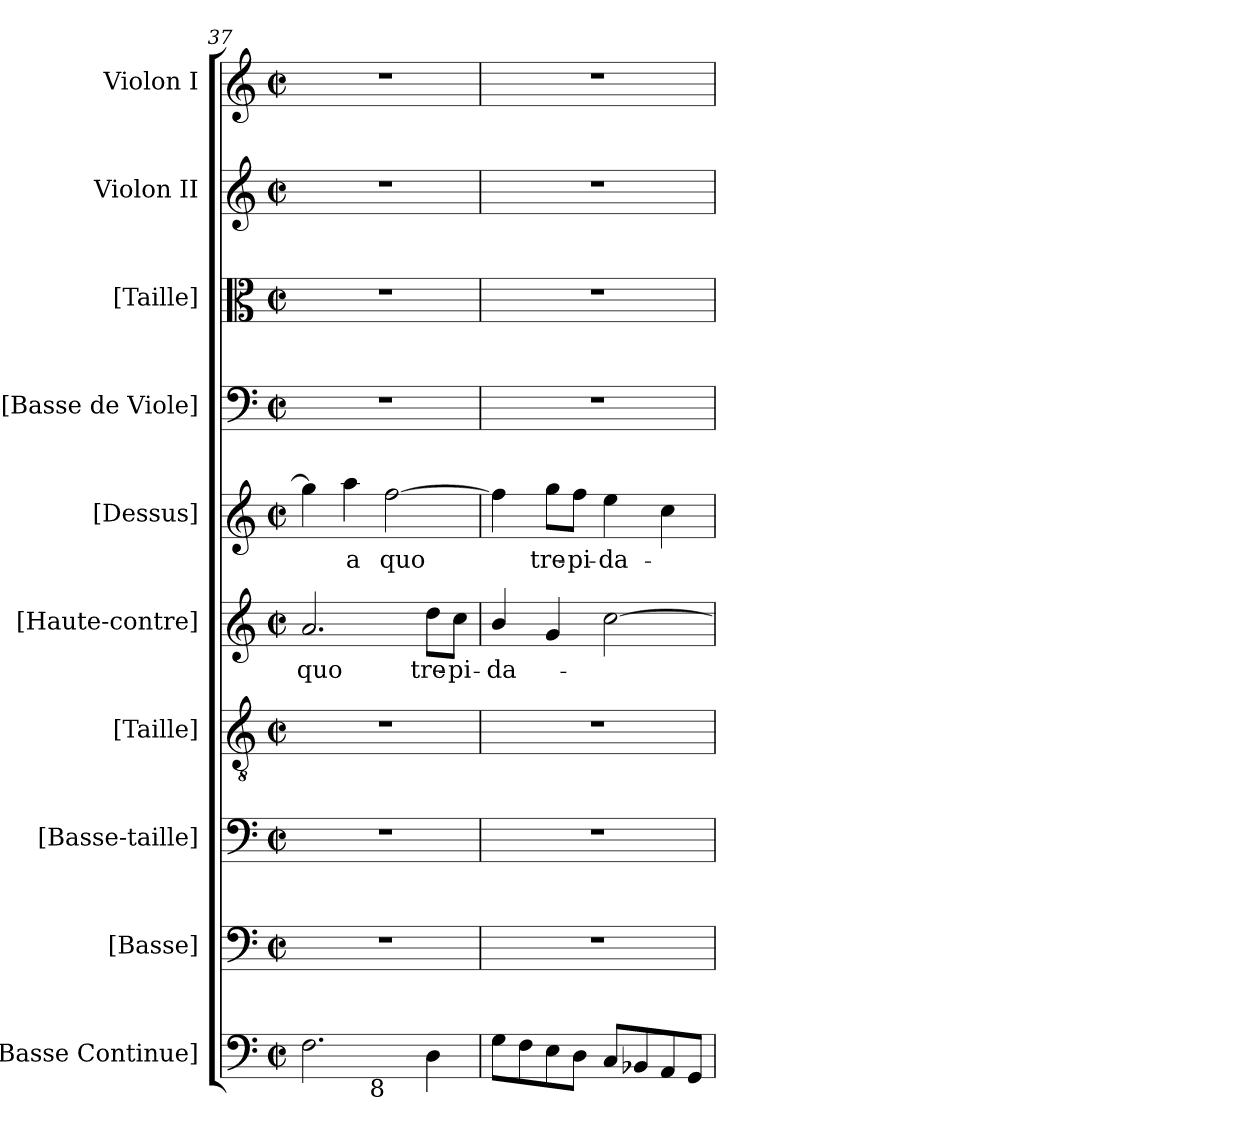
**kern	**kern	**kern	**kern	**kern	**text	**kern	**text	**kern	**kern	**kern	**kern
*part10	*part9	*part8	*part7	*part6	*part6	*part5	*part5	*part4	*part3	*part2	*part1
*staff10	*staff9	*staff8	*staff7	*staff6	*staff6	*staff5	*staff5	*staff4	*staff3	*staff2	*staff1
*I"[Basse Continue]	*I"[Basse]	*I"[Basse-taille]	*I"[Taille]	*I"[Haute-contre]	*	*I"[Dessus]	*	*I"[Basse de Viole]	*I"[Taille]	*I"Violon II	*I"Violon I
*I'B.c.	*I'B.	*I'B.t.	*I'T.	*I'H.C.	*	*I'D.	*	*	*	*I'Vln. II	*I'Vln. I
*clefF4	*clefF4	*clefF4	*clefGv2	*clefG2	*	*clefG2	*	*clefF4	*clefC3	*clefG2	*clefG2
*	*	*	*ITrd7c12	*ITrd7c12	*	*	*	*	*	*	*
*k[]	*k[]	*k[]	*k[]	*k[]	*	*k[]	*	*k[]	*k[]	*k[]	*k[]
*M2/2	*M2/2	*M2/2	*M2/2	*M2/2	*	*M2/2	*	*M2/2	*M2/2	*M2/2	*M2/2
*met(c|)	*met(c|)	*met(c|)	*met(c|)	*met(c|)	*	*met(c|)	*	*met(c|)	*met(c|)	*met(c|)	*met(c|)
=37	=37	=37	=37	=37	=37	=37	=37	=37	=37	=37	=37
!LO:TX:b:rj:t=9	!	!	!	!	!	!	!	!	!	!	!
!	!	!	!	!	!LO:LY:b:color=#000000	!	!	!	!	!	!
*^	*	*	*	*	*	*	*	*	*	*	*
2.Fi\	2ryy	1r	1r	1r	2.Ai/	quo	4ggi\]	.	1r	1r	1r	1r
!	!	!	!	!	!	!	!	!LO:LY:b:color=#000000	!	!	!	!
.	.	.	.	.	.	.	4aai\	a	.	.	.	.
!	!LO:TX:b:rj:t=8	!	!	!	!	!	!	!	!	!	!	!
!	!	!	!	!	!	!	!	!LO:LY:b:color=#000000	!	!	!	!
.	2ryy	.	.	.	.	.	[2ffi\	quo	.	.	.	.
!	!	!	!	!	!	!LO:LY:b:color=#000000	!	!	!	!	!	!
4Di\	.	.	.	.	8di\L	tre-	.	.	.	.	.	.
!	!	!	!	!	!	!LO:LY:b:color=#000000	!	!	!	!	!	!
.	.	.	.	.	8ci\J	-pi-	.	.	.	.	.	.
*v	*v	*	*	*	*	*	*	*	*	*	*	*
!!LO:PB:g=z
=38	=38	=38	=38	=38	=38	=38	=38	=38	=38	=38	=38
*^	*	*	*	*	*	*	*	*	*	*	*
!	!	!	!	!	!	!LO:LY:b:color=#000000	!	!	!	!	!	!
*v	*v	*	*	*	*	*	*	*	*	*	*	*
8Gi\L	1r	1r	1r	4Bi/	-da-	4ffi\]	.	1r	1r	1r	1r
8Fi\	.	.	.	.	.	.	.	.	.	.	.
!	!	!	!	!	!	!	!LO:LY:b:color=#000000	!	!	!	!
8Ei\	.	.	.	4Gi/	.	8ggi\L	tre-	.	.	.	.
!	!	!	!	!	!	!	!LO:LY:b:color=#000000	!	!	!	!
8Di\J	.	.	.	.	.	8ffi\J	-pi-	.	.	.	.
!	!	!	!	!	!	!	!LO:LY:b:color=#000000	!	!	!	!
8Ci/L	.	.	.	[2ci\	.	4eei\	-da-	.	.	.	.
8BB-Xi/	.	.	.	.	.	.	.	.	.	.	.
8AAi/	.	.	.	.	.	4cci\	.	.	.	.	.
8GGi/J	.	.	.	.	.	.	.	.	.	.	.
=	=	=	=	=	=	=	=	=	=	=	=
*-	*-	*-	*-	*-	*-	*-	*-	*-	*-	*-	*-
